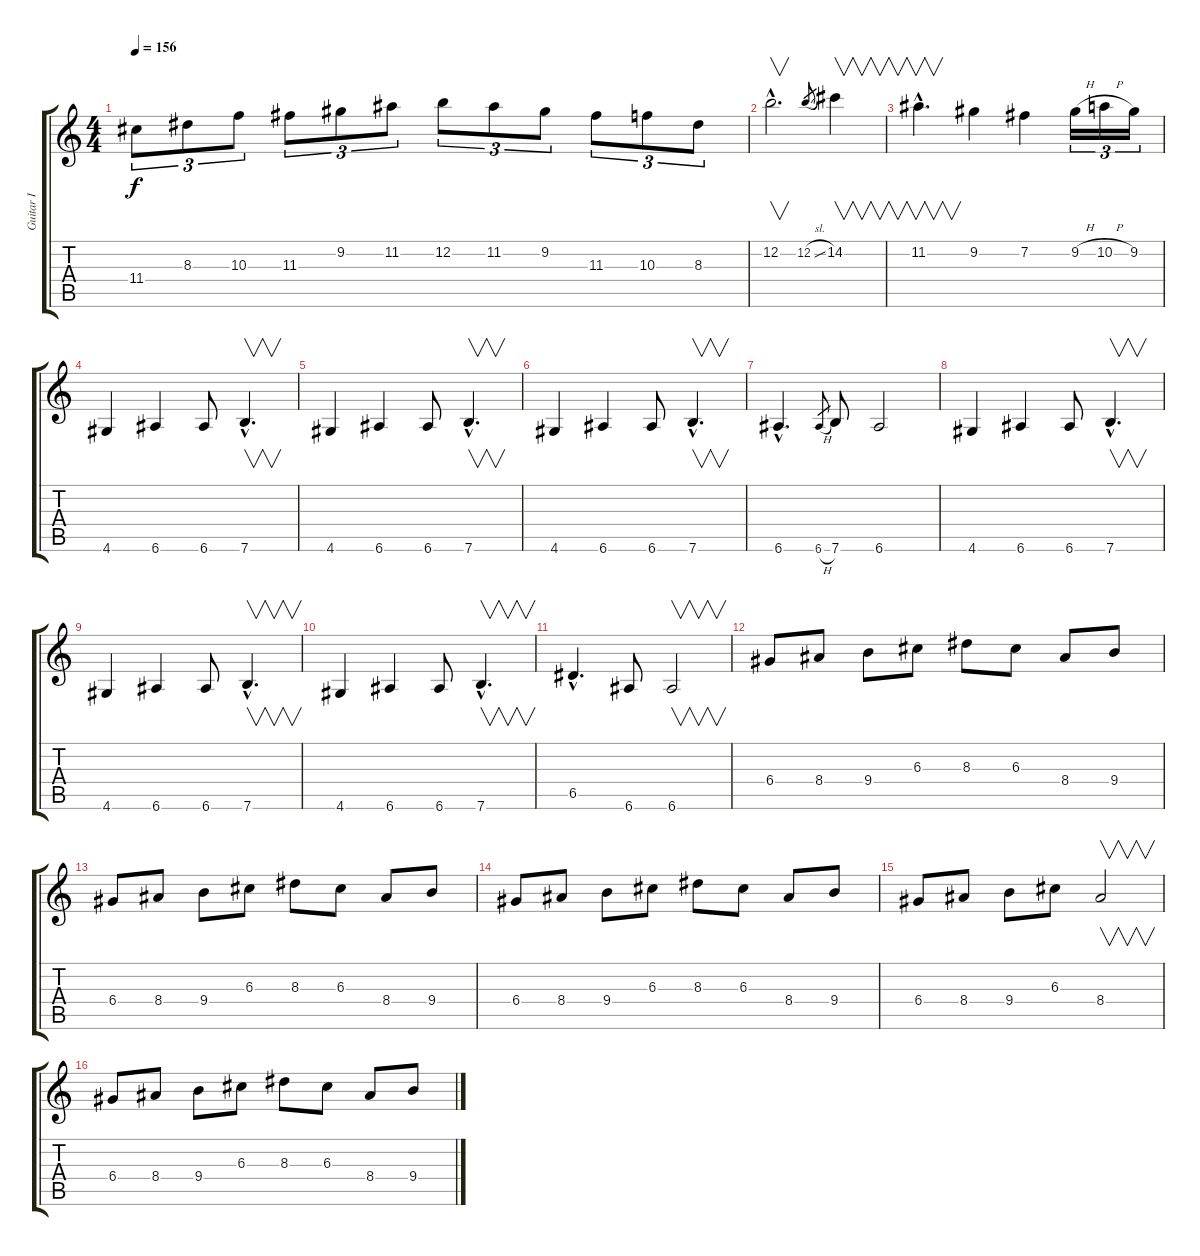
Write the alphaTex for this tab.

\track ("Guitar I" "Guitar I") {instrument distortionguitar}
\staff {score tabs}
\tuning (E4 B3 G3 D3 A2 E2) {hide}
\ts (4 4)
\tempo 156
\clef g2
\ks c
11.4.8{tu (3 2) dy f} 8.3.8{tu (3 2)} 10.3.8{tu (3 2)} 11.3.8{tu (3 2)} 9.2.8{tu (3 2)} 11.2.8{tu (3 2)} 12.2.8{tu (3 2)} 11.2.8{tu (3 2)} 9.2.8{tu (3 2)} 11.3.8{tu (3 2)} 10.3.8{tu (3 2)} 8.3.8{tu (3 2)} |
12.2{hac}.2{v d} 12.2{sl}.8{gr} 14.2.4{v} |
11.2{hac}.4{v d} 9.2.4 7.2.4 9.2{h}.16{tu (3 2)} 10.2{h}.16{tu (3 2)} 9.2.16{tu (3 2)} |
4.6.4 6.6.4 6.6.8 7.6{hac}.4{v d} |
4.6.4 6.6.4 6.6.8 7.6{hac}.4{v d} |
4.6.4 6.6.4 6.6.8 7.6{hac}.4{v d} |
6.6{hac}.4{d} 6.6{h}.8{gr} 7.6.8 6.6.2 |
4.6.4 6.6.4 6.6.8 7.6{hac}.4{v d} |
4.6.4 6.6.4 6.6.8 7.6{hac}.4{v d} |
4.6.4 6.6.4 6.6.8 7.6{hac}.4{v d} |
6.5{hac}.4{d} 6.6.8 6.6.2{v} |
6.4.8 8.4.8 9.4.8 6.3.8 8.3.8 6.3.8 8.4.8 9.4.8 |
6.4.8 8.4.8 9.4.8 6.3.8 8.3.8 6.3.8 8.4.8 9.4.8 |
6.4.8 8.4.8 9.4.8 6.3.8 8.3.8 6.3.8 8.4.8 9.4.8 |
6.4.8 8.4.8 9.4.8 6.3.8 8.4.2{v} |
6.4.8 8.4.8 9.4.8 6.3.8 8.3.8 6.3.8 8.4.8 9.4.8
